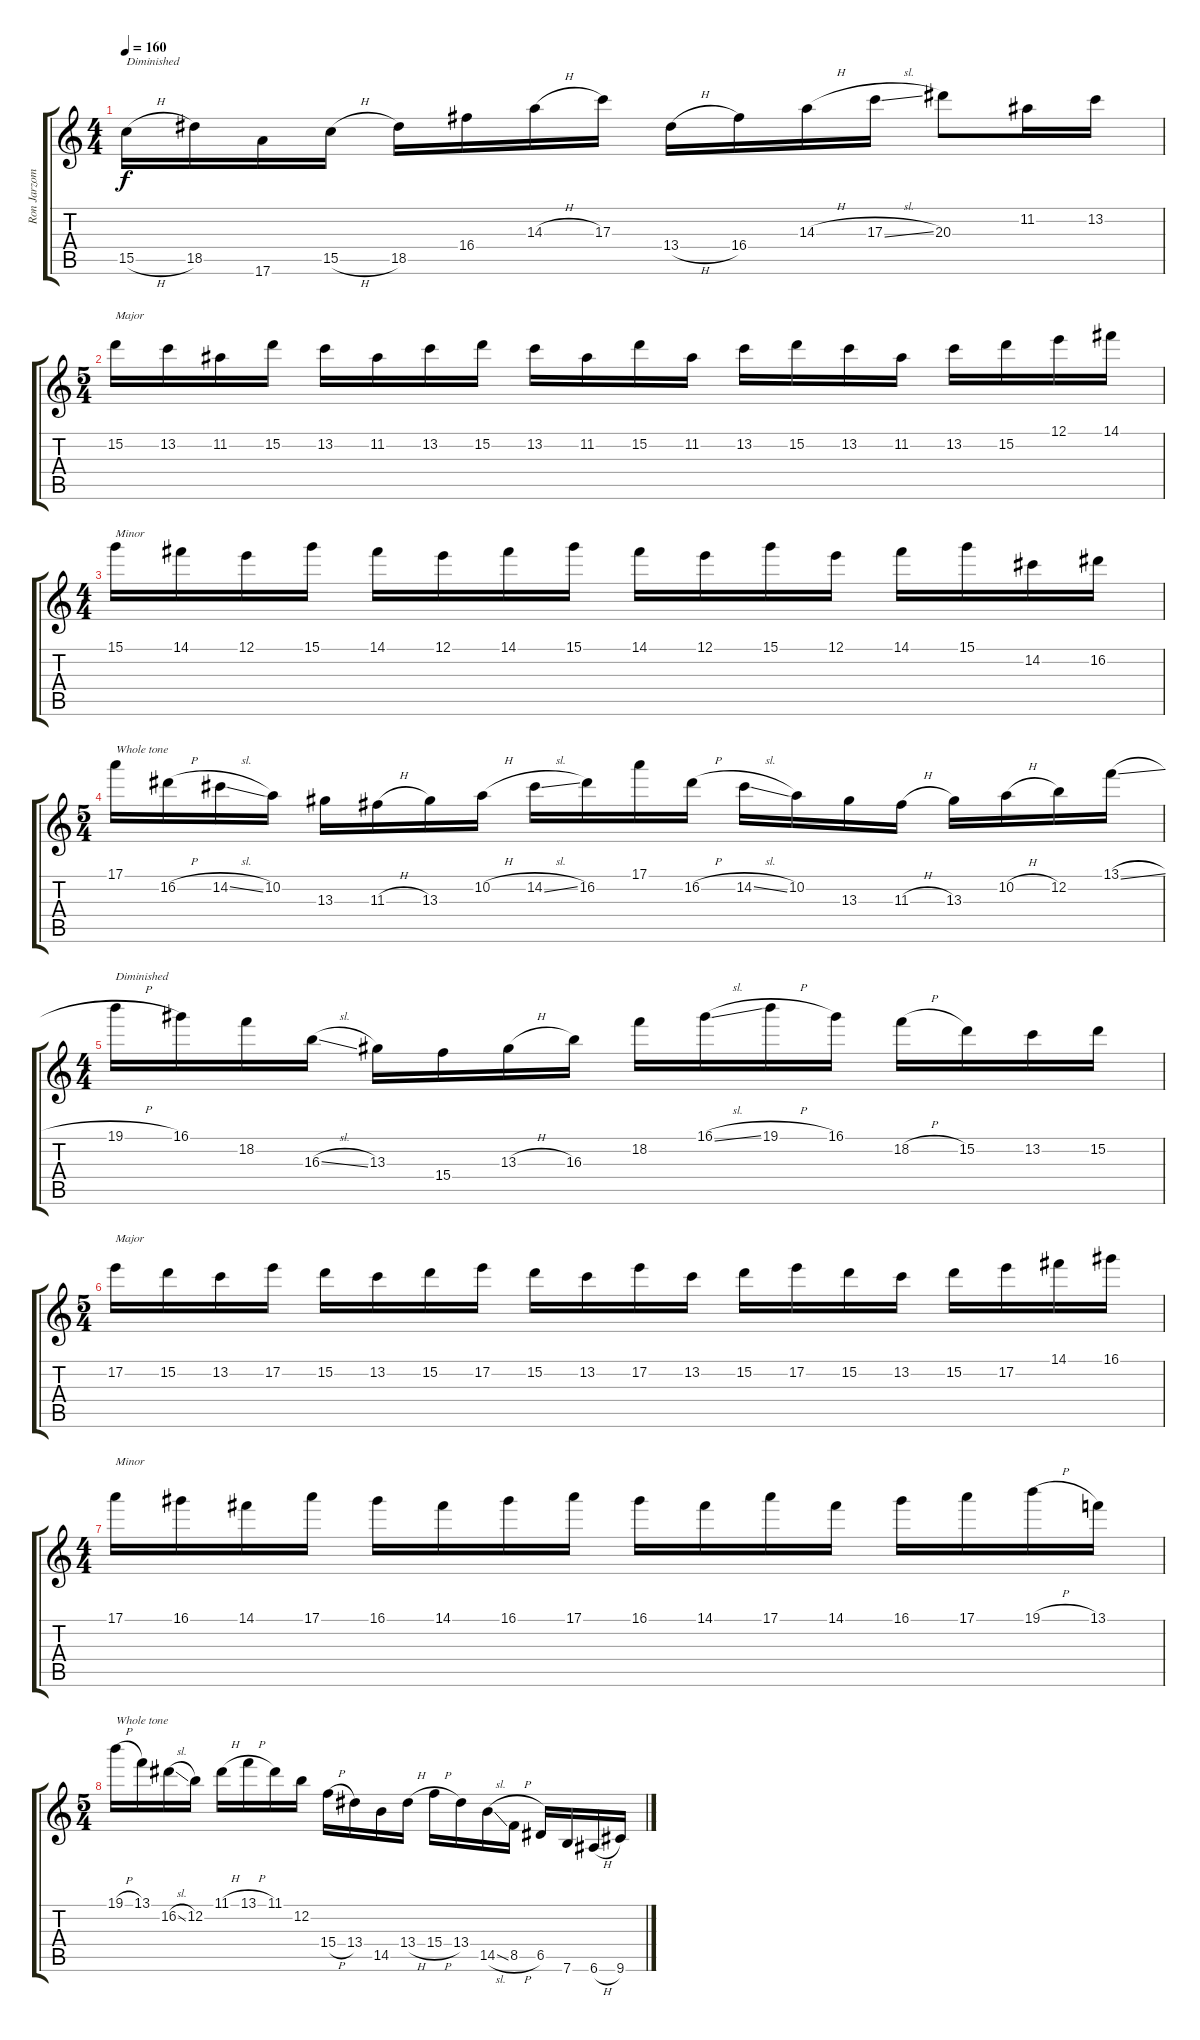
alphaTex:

\track ("Ron Jarzombek" "Ron Jarzom") {instrument distortionguitar}
\staff {score tabs}
\tuning (E4 B3 G3 D3 A2 E2) {hide}
\ts (4 4)
\tempo 160
\clef g2
\ks c
15.5{h}.16{txt "Diminished" dy f} 18.5.16 17.6.16 15.5{h}.16 18.5.16 16.4.16 14.3{h}.16 17.3.16 13.4{h}.16 16.4.16 14.3{h}.16 17.3{sl}.16 20.3.8 11.2.16 13.2.16 |
\ts (5 4)
15.2.16{txt "Major"} 13.2.16 11.2.16 15.2.16 13.2.16 11.2.16 13.2.16 15.2.16 13.2.16 11.2.16 15.2.16 11.2.16 13.2.16 15.2.16 13.2.16 11.2.16 13.2.16 15.2.16 12.1.16 14.1.16 |
\ts (4 4)
15.1.16{txt "Minor"} 14.1.16 12.1.16 15.1.16 14.1.16 12.1.16 14.1.16 15.1.16 14.1.16 12.1.16 15.1.16 12.1.16 14.1.16 15.1.16 14.2.16 16.2.16 |
\ts (5 4)
17.1.16{txt "Whole tone"} 16.2{h}.16 14.2{sl}.16 10.2.16 13.3.16 11.3{h}.16 13.3.16 10.2{h}.16 14.2{sl}.16 16.2.16 17.1.16 16.2{h}.16 14.2{sl}.16 10.2.16 13.3.16 11.3{h}.16 13.3.16 10.2{h}.16 12.2.16 13.1{sl}.16 |
\ts (4 4)
19.1{h}.16{txt "Diminished"} 16.1.16 18.2.16 16.3{sl}.16 13.3.16 15.4.16 13.3{h}.16 16.3.16 18.2.16 16.1{sl}.16 19.1{h}.16 16.1.16 18.2{h}.16 15.2.16 13.2.16 15.2.16 |
\ts (5 4)
17.2.16{txt "Major"} 15.2.16 13.2.16 17.2.16 15.2.16 13.2.16 15.2.16 17.2.16 15.2.16 13.2.16 17.2.16 13.2.16 15.2.16 17.2.16 15.2.16 13.2.16 15.2.16 17.2.16 14.1.16 16.1.16 |
\ts (4 4)
17.1.16{txt "Minor"} 16.1.16 14.1.16 17.1.16 16.1.16 14.1.16 16.1.16 17.1.16 16.1.16 14.1.16 17.1.16 14.1.16 16.1.16 17.1.16 19.1{h}.16 13.1.16 |
\ts (5 4)
19.1{h}.16{txt "Whole tone"} 13.1.16 16.2{sl}.16 12.2.16 11.1{h}.16 13.1{h}.16 11.1.16 12.2.16 15.4{h}.16 13.4.16 14.5.16 13.4{h}.16 15.4{h}.16 13.4.16 14.5{sl}.16 8.5{h}.16 6.5.16 7.6.16 6.6{h}.16 9.6.16
